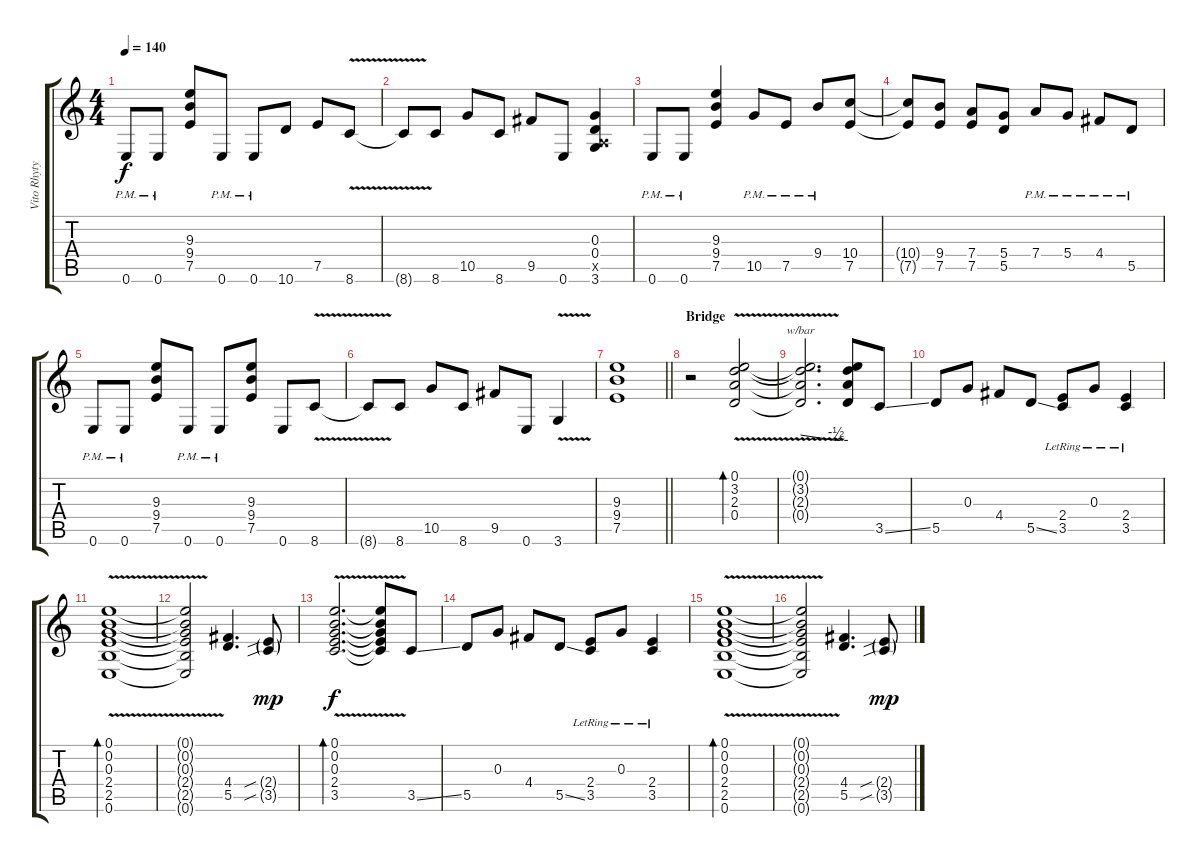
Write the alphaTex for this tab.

\track ("Vito Rhytym" "Vito Rhyty") {instrument distortionguitar}
\staff {score tabs}
\tuning (E4 B3 G3 D3 A2 E2) {hide}
\ts (4 4)
\tempo 140
\clef g2
\ks c
0.6{pm}.8{dy f} 0.6{pm}.8 (9.3 9.4 7.5).8 0.6{pm}.8 0.6{pm}.8 10.6.8 7.5.8 8.6{v}.8 |
8.6{t}.8 8.6.8 10.5.8 8.6.8 9.5.8 0.6.8 (0.3 0.4 0.5{x} 3.6).4 |
0.6{pm}.8 0.6{pm}.8 (9.3 9.4 7.5).4 10.5{pm}.8 7.5{pm}.8 9.4{pm}.8 (10.4 7.5).8 |
(10.4{t} 7.5{t}).8 (9.4 7.5).8 (7.4 7.5).8 (5.4 5.5).8 7.4{pm}.8 5.4{pm}.8 4.4{pm}.8 5.5{pm}.8 |
0.6{pm}.8 0.6{pm}.8 (9.3 9.4 7.5).8 0.6{pm}.8 0.6{pm}.8 (9.3 9.4 7.5).8 0.6.8 8.6{v}.8 |
8.6{t}.8 8.6.8 10.5.8 8.6.8 9.5.8 0.6.8 3.6{v}.4 |
\barLineRight lightlight
(9.3 9.4 7.5).1 |
\section ("" "Bridge")
r.2 (0.1 3.2 2.3 0.4{v}).2{bd 120} |
(0.1{t} 3.2{t} 2.3{t} 0.4{t}).2{d tbe (custom default 0 0 45 -2 60 -2)} (0.1{t} 3.2{t} 2.3{t} 0.4{t}).8 3.5{ss}.8{instrument electricguitarclean} |
5.5.8 0.3.8 4.4.8 5.5{ss}.8 (2.4{lr} 3.5).8 0.3{lr}.8 (2.4 3.5{lr}).4 |
(0.1{v} 0.2 0.3 2.4 2.5 0.6).1{bd 120} |
(0.1{t} 0.2{t} 0.3{t} 2.4{t} 2.5{t} 0.6{t}).2 (4.4 5.5).4{d} (2.4{sib g} 3.5{sib g}).8{dy mp} |
(0.1 0.2 0.3{v} 2.4 3.5).2{d bd 120 dy f} (0.1{t} 0.2{t} 0.3{t} 2.4{t} 3.5{t}).8 3.5{ss}.8 |
5.5.8 0.3.8 4.4.8 5.5{ss}.8 (2.4{lr} 3.5).8 0.3{lr}.8 (2.4 3.5{lr}).4 |
(0.1{v} 0.2 0.3 2.4 2.5 0.6).1{bd 120} |
(0.1{t} 0.2{t} 0.3{t} 2.4{t} 2.5{t} 0.6{t}).2 (4.4 5.5).4{d} (2.4{sib g} 3.5{sib g}).8{dy mp}
